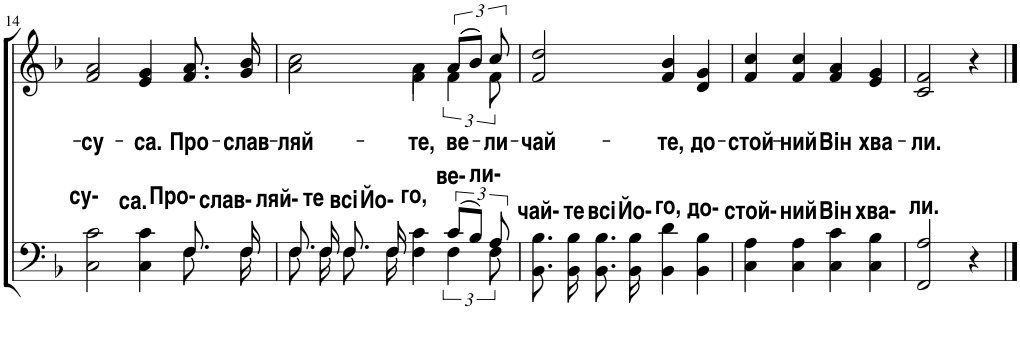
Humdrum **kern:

**kern	**harte	**kern	**text	**text
*part2	*part2	*part1	*part1	*part1
*staff2	*	*staff1	*staff1	*staff1
*I"Бас	*	*I"Сопрано	*	*
!!LO:PB:g=z
*clefF4	*	*clefG2	*	*
*k[b-]	*	*k[b-]	*	*
*M4/4	*	*M4/4	*	*
=14	=14	=14	=14	=14
*^	*	*	*	*
!	!	!LO:H:kt=су-	!	!	!LO:LY:b
2C\ 2c\	2.ryy	N	2f/ 2a/	.	-су-
!	!	!LO:H:kt=са.	!	!	!LO:LY:b
4C\ 4c\	.	N	4e/ 4g/	.	-са.
!	!	!LO:H:kt=Про-	!	!	!LO:LY:b
8.F/	8.F\	N	8.f/ 8.a/	.	Про-
!	!	!LO:H:kt=слав-	!	!	!LO:LY:b
16F/	16F\	N	16g/ 16b-/	.	-слав-
=15	=15	=15	=15	=15	=15
!	!	!LO:H:kt=ляй-	!	!	!LO:LY:b
*	*	*	*^	*	*
8.F/	8.F\	N	2cc\	2a\	.	-ляй-
!	!	!LO:H:kt=те	!	!	!	!
16F/	16F\	N	.	.	.	.
!	!	!LO:H:kt=всі	!	!	!	!
8.F/	8.F\	N	.	.	.	.
!	!	!LO:H:kt=Йо-	!	!	!	!
16F/	16F\	N	.	.	.	.
!	!	!LO:H:kt=го,	!	!	!	!LO:LY:b
4c\	4F\	N	4a\	4f\	.	-те,
!	!	!LO:H:kt=ве-	!	!	!	!LO:LY:b
(12c/L	6F\	N	(12a/L	6f\	.	ве-
12B-/J)	.	.	12b-/J)	.	.	.
!	!	!LO:H:kt=ли-	!	!	!	!LO:LY:b
12A/	12F\	N	12cc/	12f\	.	-ли-
=16	=16	=16	=16	=16	=16	=16
!	!	!LO:H:kt=чай-	!	!	!	!LO:LY:b
*v	*v	*	*	*	*	*
*	*	*v	*v	*	*
8.BB-\ 8.B-\	N	2f/ 2dd/	.	-чай-
!	!LO:H:kt=те	!	!	!
16BB-\ 16B-\	N	.	.	.
!	!LO:H:kt=всі	!	!	!
8.BB-\ 8.B-\	N	.	.	.
!	!LO:H:kt=Йо-	!	!	!
16BB-\ 16B-\	N	.	.	.
!	!LO:H:kt=го,	!	!	!LO:LY:b
4BB-\ 4d\	N	4f/ 4b-/	.	-те,
!	!LO:H:kt=до-	!	!	!LO:LY:b
4BB-\ 4B-\	N	4d/ 4g/	.	до-
=17	=17	=17	=17	=17
!	!LO:H:kt=стой-	!	!	!LO:LY:b
4C\ 4A\	N	4f/ 4cc/	.	-стой-
!	!LO:H:kt=ний	!	!	!LO:LY:b
4C\ 4A\	N	4f/ 4cc/	.	-ний
!	!LO:H:kt=Він	!	!	!LO:LY:b
4C\ 4c\	N	4f/ 4a/	.	Він
!	!LO:H:kt=хва-	!	!	!LO:LY:b
4C\ 4B-\	N	4e/ 4g/	.	хва-
=18	=18	=18	=18	=18
!	!LO:H:kt=ли.	!	!	!LO:LY:b
2FF/ 2A/	N	2c/ 2f/	.	-ли.
4r	.	4r	.	.
==	==	==	==	==
*-	*-	*-	*-	*-
